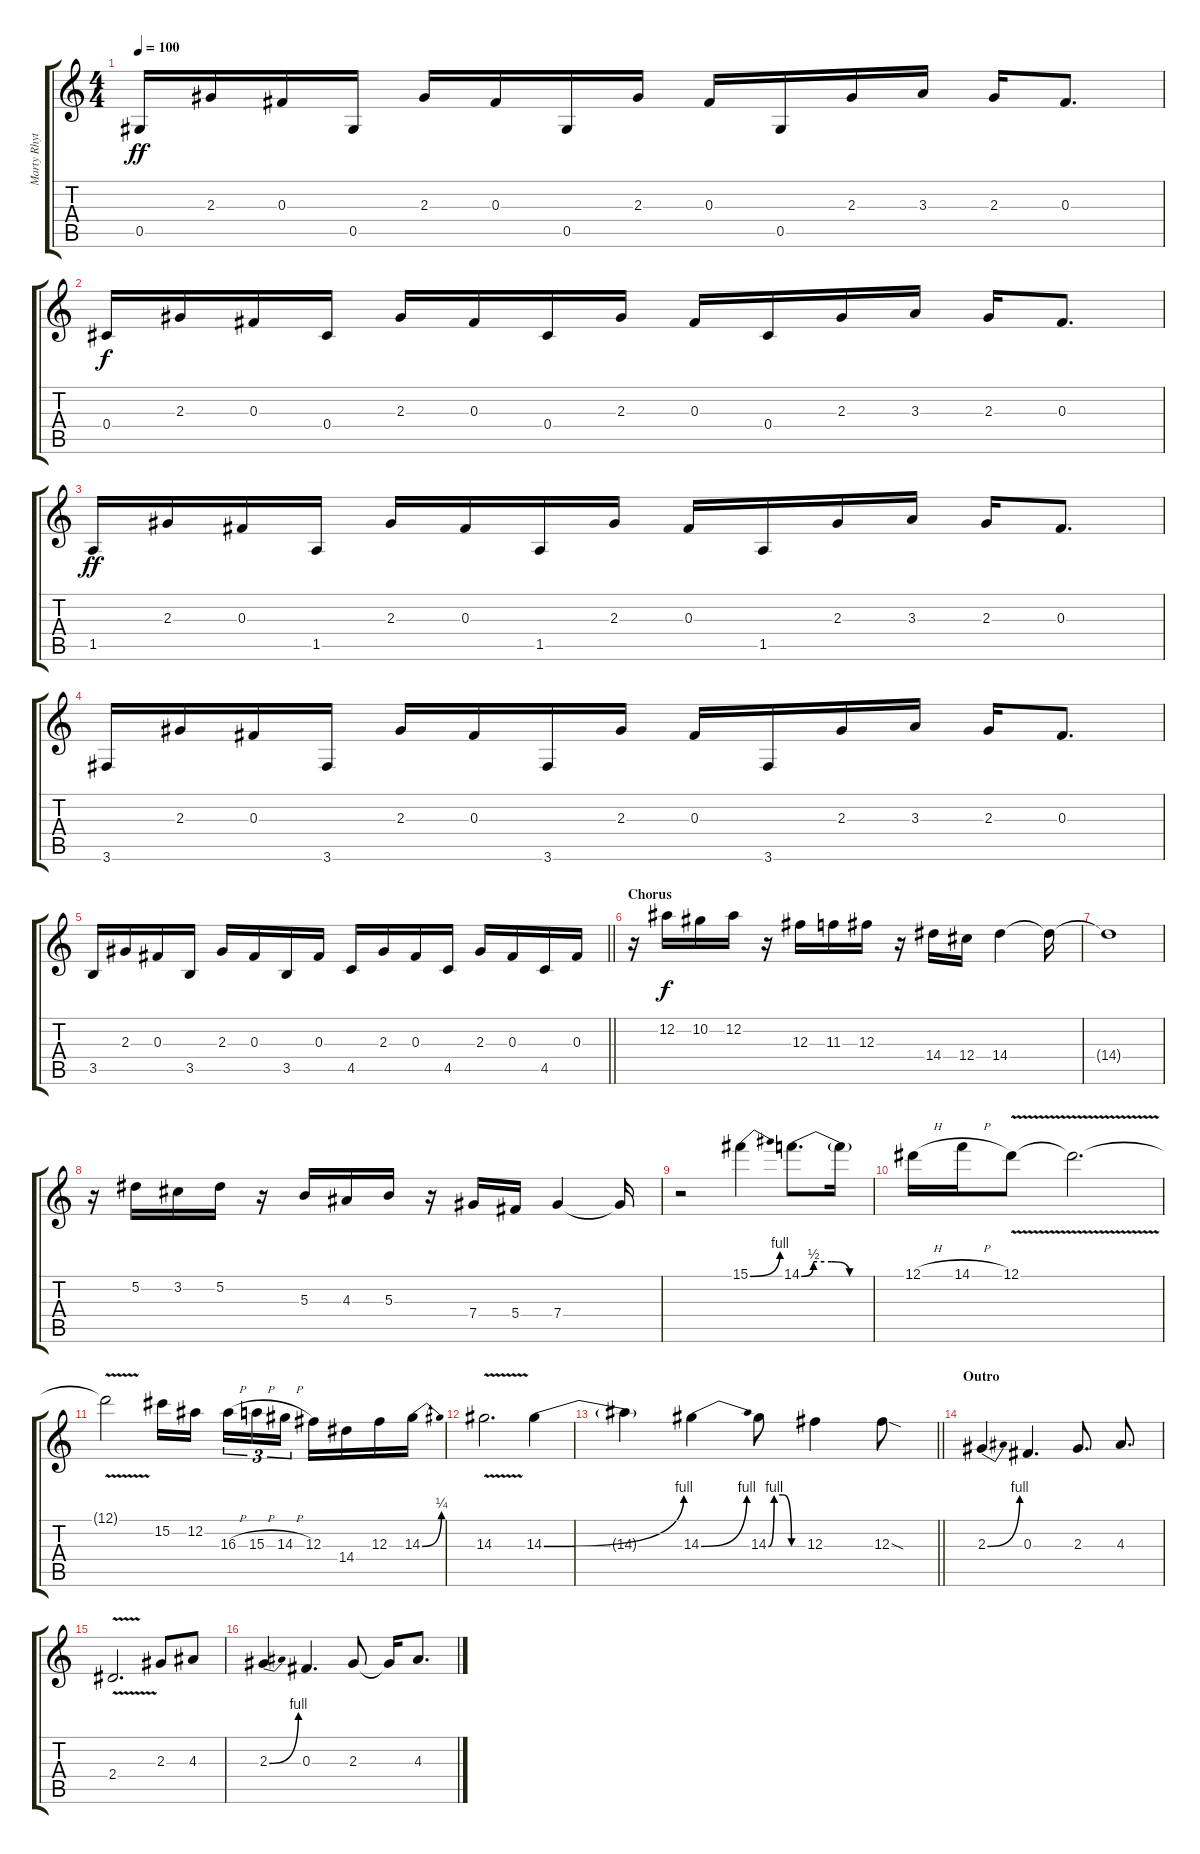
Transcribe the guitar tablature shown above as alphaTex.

\track ("Marty Rhythm" "Marty Rhyt") {instrument distortionguitar}
\staff {score tabs}
\tuning (Eb4 Bb3 Gb3 Db3 Ab2 Eb2) {hide}
\ts (4 4)
\tempo 100
\clef g2
\ks c
0.5.16{dy ff} 2.3.16 0.3.16 0.5.16 2.3.16 0.3.16 0.5.16 2.3.16 0.3.16 0.5.16 2.3.16 3.3.16 2.3.16 0.3.8{d} |
0.4.16{dy f} 2.3.16 0.3.16 0.4.16 2.3.16 0.3.16 0.4.16 2.3.16 0.3.16 0.4.16 2.3.16 3.3.16 2.3.16 0.3.8{d} |
1.5.16{dy ff} 2.3.16 0.3.16 1.5.16 2.3.16 0.3.16 1.5.16 2.3.16 0.3.16 1.5.16 2.3.16 3.3.16 2.3.16 0.3.8{d} |
3.6.16 2.3.16 0.3.16 3.6.16 2.3.16 0.3.16 3.6.16 2.3.16 0.3.16 3.6.16 2.3.16 3.3.16 2.3.16 0.3.8{d} |
\barLineRight lightlight
3.5.16 2.3.16 0.3.16 3.5.16 2.3.16 0.3.16 3.5.16 0.3.16 4.5.16 2.3.16 0.3.16 4.5.16 2.3.16 0.3.16 4.5.16 0.3.16 |
\section ("" "Chorus")
r.16{volume 13} 12.2.16{dy f} 10.2.16 12.2.16 r.16 12.3.16 11.3.16 12.3.16 r.16 14.4.16 12.4.16 14.4.4 14.4{t}.16 |
14.4{t}.1 |
r.16 5.2.16 3.2.16 5.2.16 r.16 5.3.16 4.3.16 5.3.16 r.16 7.4.16 5.4.16 7.4.4 7.4{t}.16 |
r.2 15.1{be (bend 0 0 60 4)}.4 14.1{be (custom 0 0 10 2 25 2 40 0 60 0)}.8{d} 14.1{t}.16 |
12.1{h}.16 14.1{h}.16 12.1{v}.8 12.1{t}.2{d} |
12.1{v t}.2 15.2.16 12.2.16{beam splitsecondary} 16.3{h}.16{tu (3 2)} 15.3{h}.16{tu (3 2)} 14.3{h}.16{tu (3 2)} 12.3.16 14.4.16 12.3.16 14.3{be (bend 0 0 60 1)}.16 |
14.3{v}.2{d} 14.3{be (bend 0 0 60 4)}.4 |
\barLineRight lightlight
14.3{t}.4 14.3{be (bend 0 0 60 4)}.4 14.3{be (custom 0 0 10 4 25 4 40 0 60 0)}.8 12.3.4 12.3{sod}.8 |
\section ("" "Outro")
2.3{be (bend 0 0 60 4)}.4 0.3.4{d} 2.3.8{d} 4.3.8{d} |
2.4{v}.2{d} 2.3.8 4.3.8 |
2.3{be (bend 0 0 60 4)}.4 0.3.4{d} 2.3.8 2.3{t}.16 4.3.8{d}
